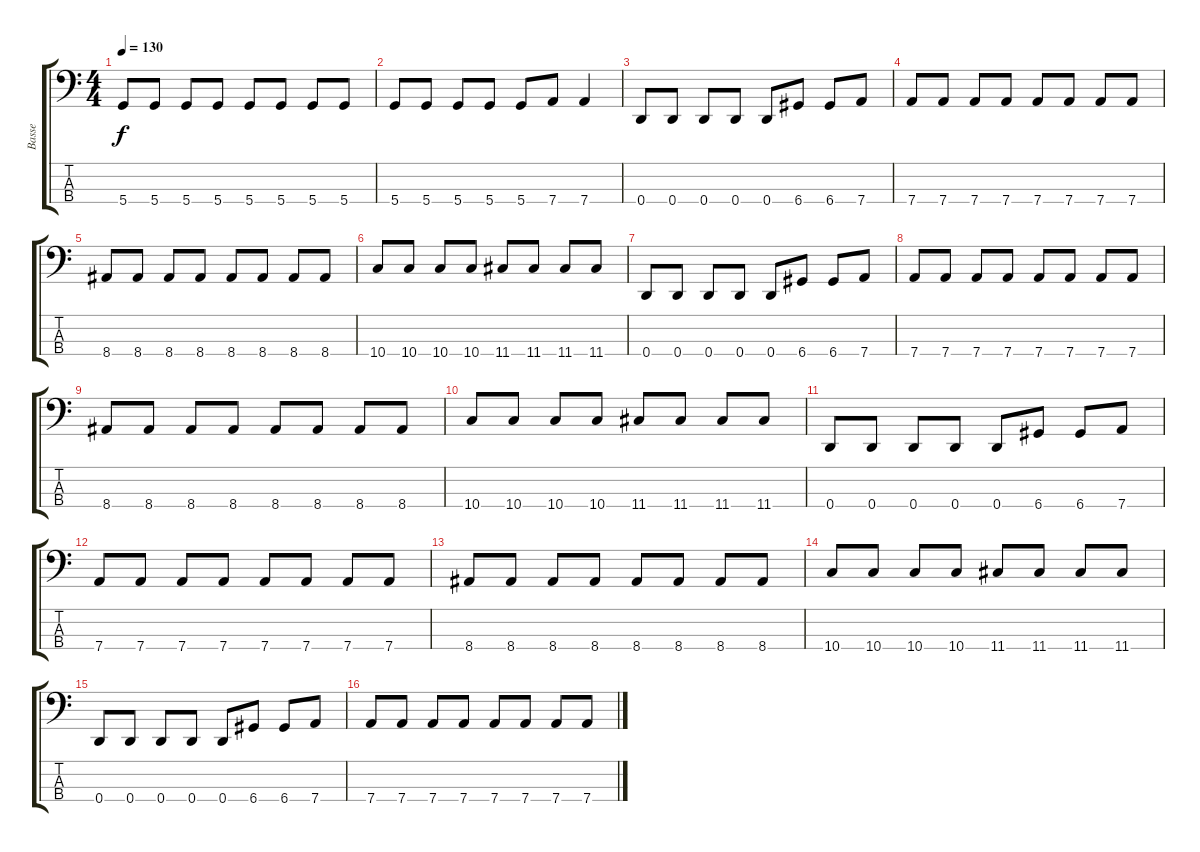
\track ("Basse" "Basse") {instrument electricbasspick}
\staff {score tabs}
\tuning (G2 D2 A1 D1) {hide}
\ts (4 4)
\tempo 130
\clef f4
\ks c
5.4{t}.8{dy f} 5.4.8 5.4.8 5.4.8 5.4.8 5.4.8 5.4.8 5.4.8 |
5.4.8 5.4.8 5.4.8 5.4.8 5.4.8 7.4.8 7.4.4 |
0.4.8 0.4.8 0.4.8 0.4.8 0.4.8 6.4.8 6.4.8 7.4.8 |
7.4.8 7.4.8 7.4.8 7.4.8 7.4.8 7.4.8 7.4.8 7.4.8 |
8.4.8 8.4.8 8.4.8 8.4.8 8.4.8 8.4.8 8.4.8 8.4.8 |
10.4.8 10.4.8 10.4.8 10.4.8 11.4.8 11.4.8 11.4.8 11.4.8 |
0.4.8 0.4.8 0.4.8 0.4.8 0.4.8 6.4.8 6.4.8 7.4.8 |
7.4.8 7.4.8 7.4.8 7.4.8 7.4.8 7.4.8 7.4.8 7.4.8 |
8.4.8 8.4.8 8.4.8 8.4.8 8.4.8 8.4.8 8.4.8 8.4.8 |
10.4.8 10.4.8 10.4.8 10.4.8 11.4.8 11.4.8 11.4.8 11.4.8 |
0.4.8 0.4.8 0.4.8 0.4.8 0.4.8 6.4.8 6.4.8 7.4.8 |
7.4.8 7.4.8 7.4.8 7.4.8 7.4.8 7.4.8 7.4.8 7.4.8 |
8.4.8 8.4.8 8.4.8 8.4.8 8.4.8 8.4.8 8.4.8 8.4.8 |
10.4.8 10.4.8 10.4.8 10.4.8 11.4.8 11.4.8 11.4.8 11.4.8 |
0.4.8 0.4.8 0.4.8 0.4.8 0.4.8 6.4.8 6.4.8 7.4.8 |
7.4.8 7.4.8 7.4.8 7.4.8 7.4.8 7.4.8 7.4.8 7.4.8
